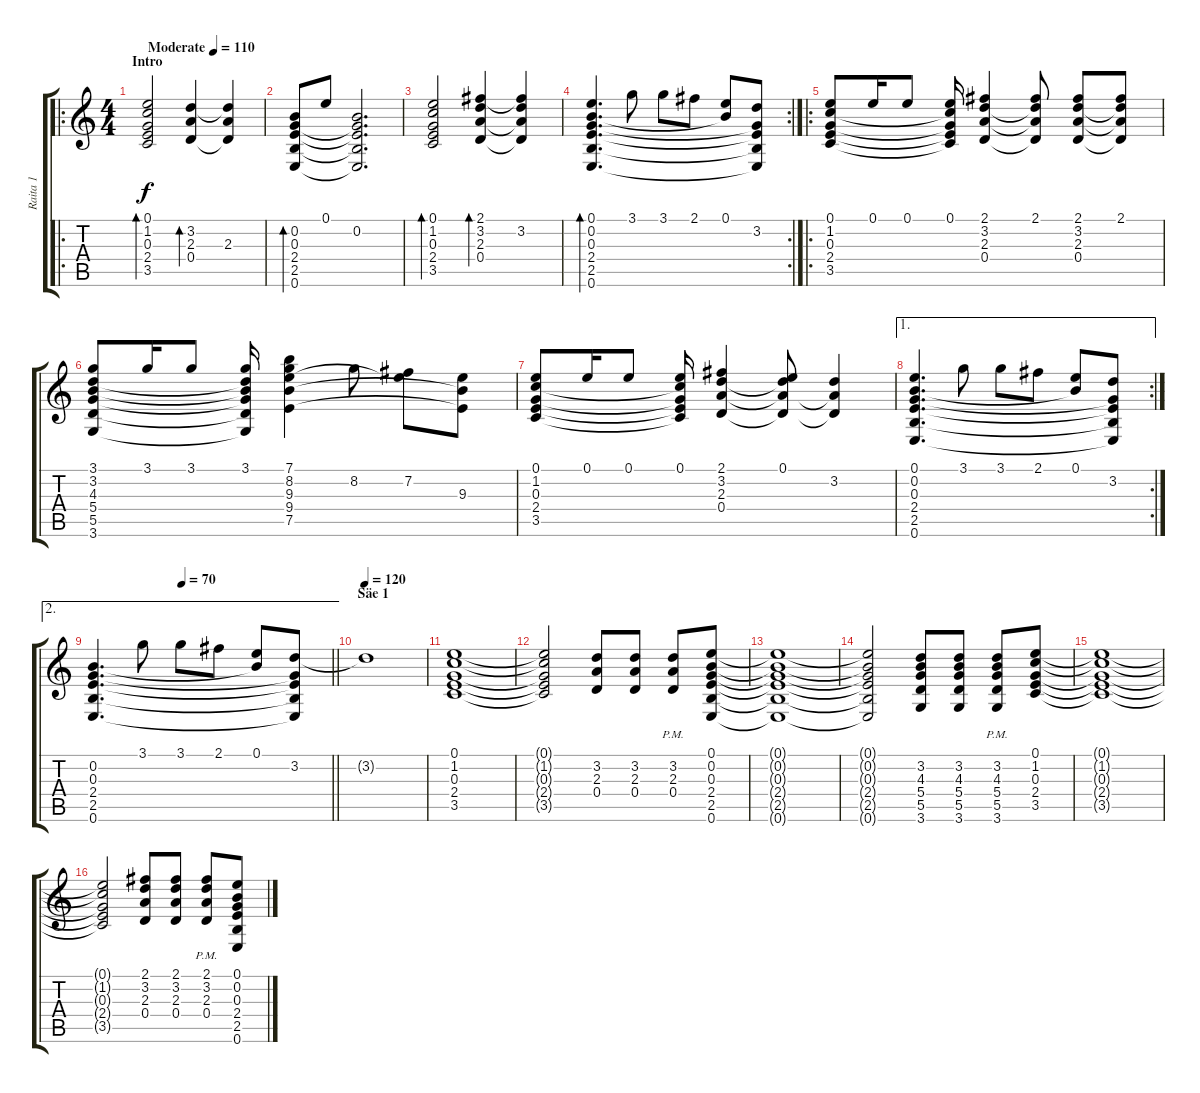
\track ("Raita 1" "Raita 1") {instrument electricguitarclean}
\staff {score tabs}
\tuning (E4 B3 G3 D3 A2 E2) {hide}
\ro
\ts (4 4)
\section ("" "Intro")
\tempo (110 "Moderate")
\clef g2
\ks c
(0.1 1.2 0.3 2.4 3.5).2{bd 60 dy f instrument electricguitarclean} (3.2 2.3 0.4).4{bd 60} (3.2{t} 2.3 0.4{t}).4 |
(0.2 0.3 2.4 2.5 0.6).8{bd 60} 0.1.8 (0.2 0.3{t} 2.4{t} 2.5{t} 0.6{t}).2{d} |
(0.1 1.2 0.3 2.4 3.5).2{bd 60} (2.1 3.2 2.3 0.4).4{bd 60} (2.1{t} 3.2 2.3{t} 0.4{t}).4 |
\rc 2
(0.1 0.2 0.3 2.4 2.5 0.6).4{d bd 30} 3.1.8 3.1.8 2.1.8 (0.1 0.2{t}).8 (3.2 0.3{t} 2.4{t} 2.5{t} 0.6{t}).8 |
\ro
(0.1 1.2 0.3 2.4 3.5).8 0.1.16 0.1.8 (0.1 1.2{t} 0.3{t} 2.4{t} 3.5{t}).16 (2.1 3.2 2.3 0.4).4 (2.1 3.2{t} 2.3{t} 0.4{t}).8 (2.1 3.2 2.3 0.4).8 (2.1 3.2{t} 2.3{t} 0.4{t}).8 |
(3.1 3.2 4.3 5.4 5.5 3.6).8 3.1.16 3.1.8 (3.1 3.2{t} 4.3{t} 5.4{t} 5.5{t} 3.6{t}).16 (7.1 8.2 9.3 9.4 7.5).4 8.2.8 (7.2 9.3{t}).8 (9.3 9.4{t} 7.5{t}).8 |
(0.1 1.2 0.3 2.4 3.5).8 0.1.16 0.1.8 (0.1 1.2{t} 0.3{t} 2.4{t} 3.5{t}).16 (2.1 3.2 2.3 0.4).4 (0.1 3.2{t} 2.3{t} 0.4{t}).8 (3.2 2.3{t} 0.4{t}).4 |
\ae 1
\rc 2
(0.1 0.2 0.3 2.4 2.5 0.6).4{d} 3.1.8 3.1.8 2.1.8 (0.1 0.2{t}).8 (3.2 0.3{t} 2.4{t} 2.5{t} 0.6{t}).8 |
\ae 2
\tempo (70 0.375)
\barLineRight lightlight
(0.2 0.3 2.4 2.5 0.6).4{d} 3.1.8 3.1.8 2.1.8 (0.1 0.2{t}).8 (3.2 0.3{t} 2.4{t} 2.5{t} 0.6{t}).8 |
\section ("" "Säe 1")
\tempo 120
3.2{t}.1 |
(0.1 1.2 0.3 2.4 3.5).1 |
(0.1{t} 1.2{t} 0.3{t} 2.4{t} 3.5{t}).2 (3.2 2.3 0.4).8 (3.2 2.3 0.4).8 (3.2{pm} 2.3{pm} 0.4{pm}).8 (0.1 0.2 0.3 2.4 2.5 0.6).8 |
(0.1{t} 0.2{t} 0.3{t} 2.4{t} 2.5{t} 0.6{t}).1 |
(0.1{t} 0.2{t} 0.3{t} 2.4{t} 2.5{t} 0.6{t}).2 (3.2 4.3 5.4 5.5 3.6).8 (3.2 4.3 5.4 5.5 3.6).8 (3.2{pm} 4.3{pm} 5.4{pm} 5.5{pm} 3.6{pm}).8 (0.1 1.2 0.3 2.4 3.5).8 |
(0.1{t} 1.2{t} 0.3{t} 2.4{t} 3.5{t}).1 |
(0.1{t} 1.2{t} 0.3{t} 2.4{t} 3.5{t}).2 (2.1 3.2 2.3 0.4).8 (2.1 3.2 2.3 0.4).8 (2.1{pm} 3.2{pm} 2.3{pm} 0.4{pm}).8 (0.1 0.2 0.3 2.4 2.5 0.6).8
